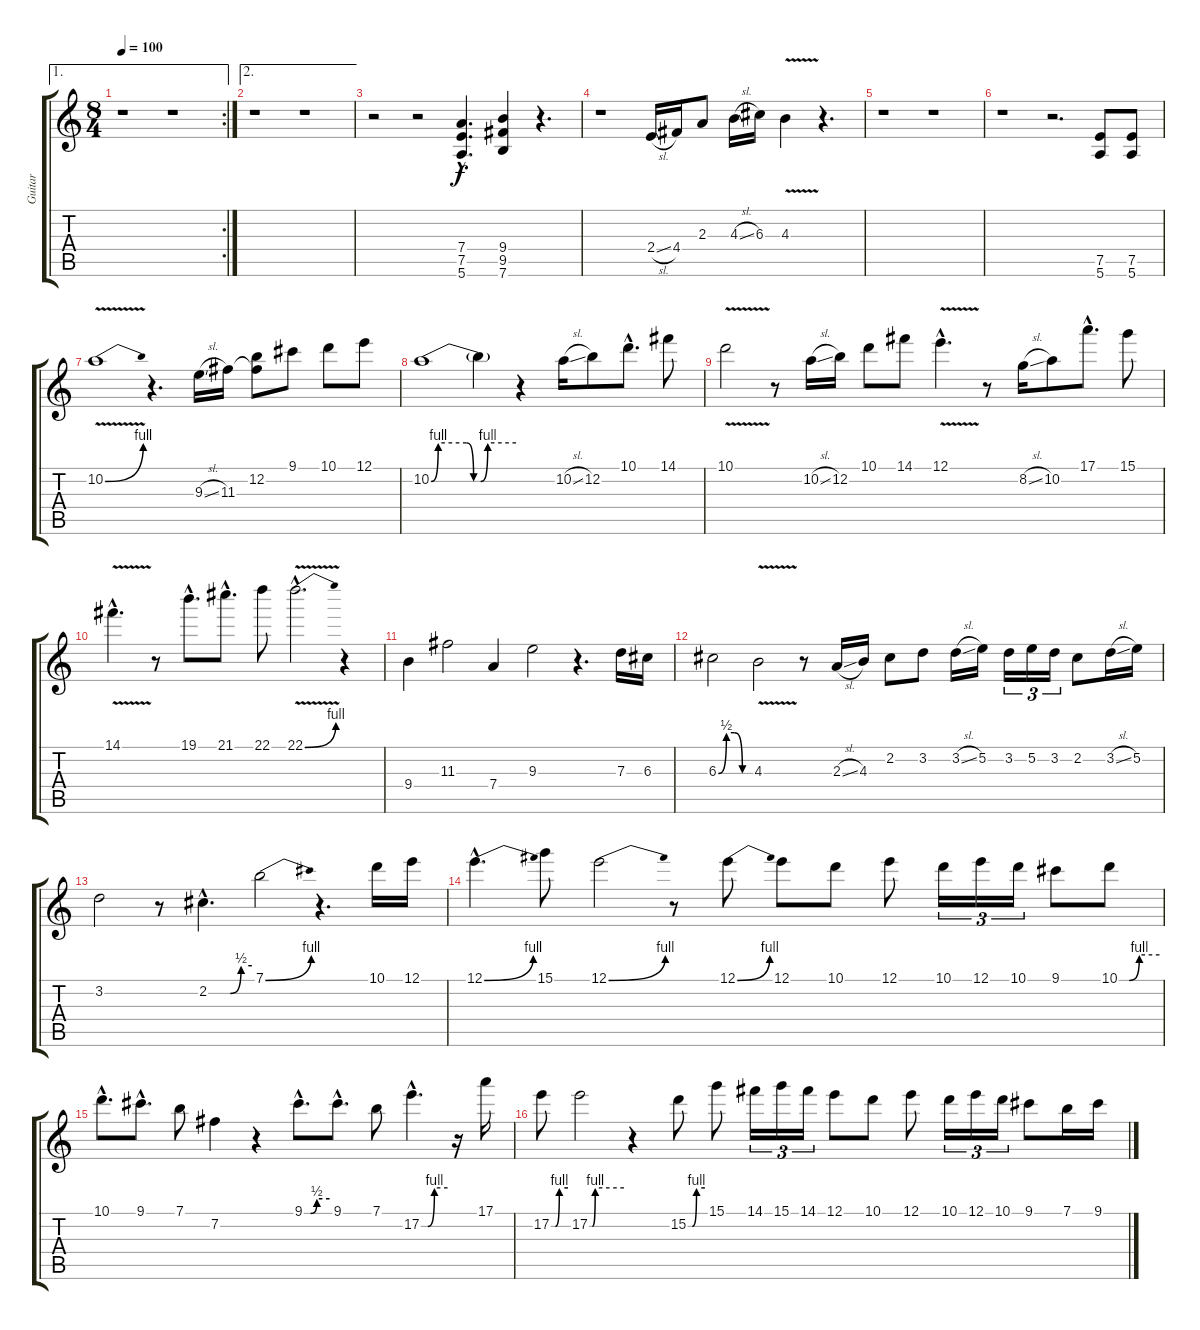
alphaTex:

\track ("Guitar" "Guitar") {instrument overdrivenguitar}
\staff {score tabs}
\tuning (E4 B3 G3 D3 A2 E2) {hide}
\ae 1
\rc 2
\ts (8 4)
\tempo 100
\clef g2
\ks c
r.1{dy f} r.1 |
\ae 2
r.1 r.1 |
r.2 r.2 (7.4{hac} 7.5{hac} 5.6{hac}).4{d} (9.4 9.5 7.6).4 r.4{d} |
r.1 2.4{sl}.16 4.4.16 2.3.8 4.3{sl}.16 6.3.16 4.3{v}.4 r.4{d} |
r.1 r.1 |
r.1 r.2{d} (7.5 5.6).8 (7.5 5.6).8 |
10.2{be (bend 0 0 60 4) v}.1{volume 16} r.4{d} 9.3{sl}.16 11.3.16 (12.2 11.3{t}).8 9.1.8 10.1.8 12.1.8 |
10.2{be (custom 0 0 5 4 25 4 30 0 35 0 40 4 60 4)}.1 10.2{t}.4 r.4 10.2{sl}.16 12.2.8 10.1{hac}.8{d} 14.1.8 |
10.1{v}.2 r.8 10.2{sl}.16 12.2.16 10.1.8 14.1.8 12.1{v hac}.4{d} r.8 8.2{sl}.16 10.2.8 17.1{hac}.8{d} 15.1.8 |
14.1{v hac}.4{d} r.8 19.1{hac}.8{d} 21.1{hac}.8{d} 22.1.8 22.1{be (bend 0 0 60 4) v hac}.2{d} r.4 |
9.4.4 11.3.2 7.4.4 9.3.2 r.4{d} 7.3.16 6.3.16 |
6.3{be (custom 0 0 15 2 30 2 45 0 60 0)}.2 4.3{v}.2 r.8 2.3{sl}.16 4.3.16 2.2.8 3.2.8 3.2{sl}.16 5.2.16 3.2.16{tu (3 2)} 5.2.16{tu (3 2)} 3.2.16{tu (3 2)} 2.2.8 3.2{sl}.16 5.2.16 |
3.2.2 r.8 2.2{be (custom 0 0 30 0 45 2 60 2) hac}.4{d} 7.1{be (bend 0 0 60 4)}.2 r.4{d} 10.1.16 12.1.16 |
12.1{be (bend 0 0 60 4) hac}.4{d} 15.1.8 12.1{be (bend 0 0 60 4)}.2 r.8 12.1{be (bend 0 0 60 4)}.8 12.1.8 10.1.8 12.1.8 10.1.16{tu (3 2)} 12.1.16{tu (3 2)} 10.1.16{tu (3 2)} 9.1.8 10.1{be (custom 0 0 15 0 30 4 60 4)}.8 |
10.1{hac}.8{d} 9.1{hac}.8{d} 7.1.8 7.2.4 r.4 9.1{be (custom 0 0 15 0 30 2 60 2) hac}.8{d} 9.1{hac}.8{d} 7.1.8 17.2{be (custom 0 0 15 0 30 4 60 4) hac}.4{d} r.16 17.1.16 |
17.2{be (custom 0 0 15 0 29 4 60 4)}.8 17.2{be (custom 0 0 5 0 10 4 60 4)}.2 r.4 15.2{be (custom 0 0 15 0 30 4 60 4)}.8 15.1.8 14.1.16{tu (3 2)} 15.1.16{tu (3 2)} 14.1.16{tu (3 2)} 12.1.8 10.1.8 12.1.8 10.1.16{tu (3 2)} 12.1.16{tu (3 2)} 10.1.16{tu (3 2)} 9.1.8 7.1.16 9.1.16
